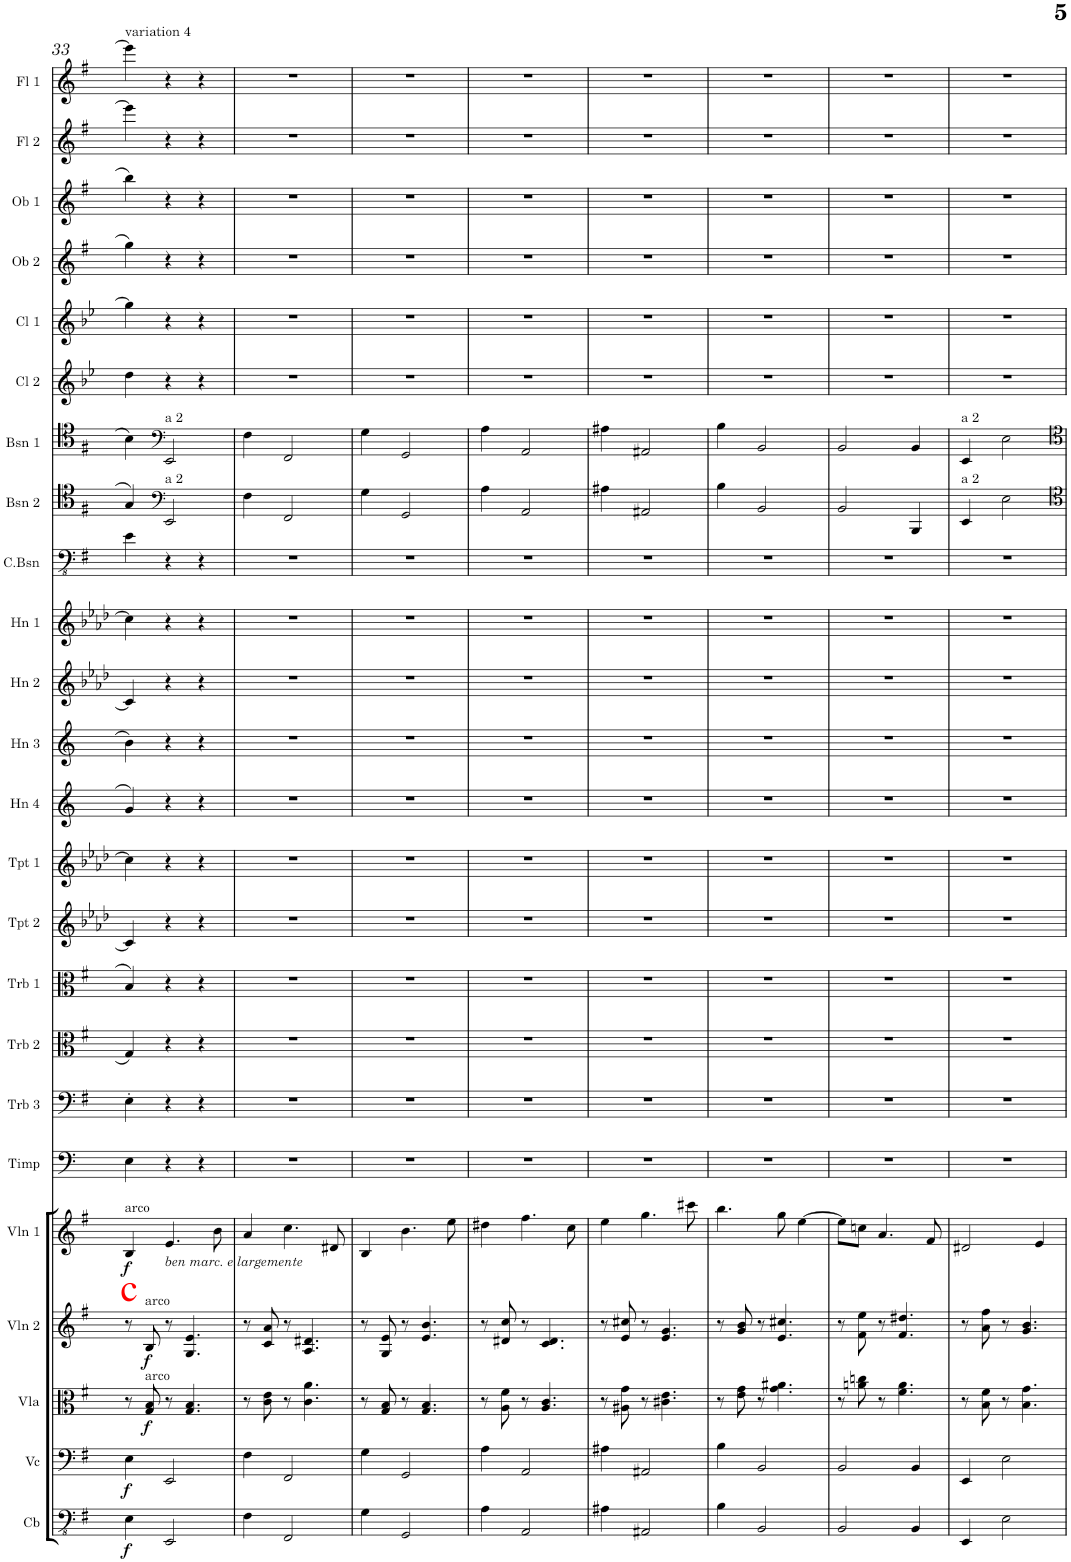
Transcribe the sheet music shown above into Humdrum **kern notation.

**kern	**dynam	**kern	**dynam	**kern	**dynam	**kern	**dynam	**kern	**text	**dynam	**kern	**kern	**kern	**kern	**kern	**kern	**kern	**kern	**kern	**kern	**kern	**kern	**kern	**kern	**kern	**kern	**kern	**kern	**kern
*part24	*part24	*part23	*part23	*part22	*part22	*part21	*part21	*part20	*part20	*part20	*part19	*part18	*part17	*part16	*part15	*part14	*part13	*part12	*part11	*part10	*part9	*part8	*part7	*part6	*part5	*part4	*part3	*part2	*part1
*staff24	*staff24	*staff23	*staff23	*staff22	*staff22	*staff21	*staff21	*staff20	*staff20	*staff20	*staff19	*staff18	*staff17	*staff16	*staff15	*staff14	*staff13	*staff12	*staff11	*staff10	*staff9	*staff8	*staff7	*staff6	*staff5	*staff4	*staff3	*staff2	*staff1
*I"Contrabass	*	*I"Violoncello	*	*I"Viola	*	*I"Violin 2	*	*I"Violin 1	*	*	*I"Timpani	*I"Trombone 3	*I"Trombone 2	*I"Trombone 1	*I"E Trumpet 2	*I"E Trumpet 1	*I"C Horn 4	*I"C Horn 3	*I"E Horn 2	*I"E Horn 1	*I"Contrabassoon	*I"Bassoon 2	*I"Bassoon 1	*I"A Clarinet 2	*I"A Clarinet 1	*I"Oboe 2	*I"Oboe 1	*I"Flute 2	*I"Flute 1
*I'Cb	*	*I'Vc	*	*I'Vla	*	*I'Vln 2	*	*I'Vln 1	*	*	*I'Timp	*I'Trb 3	*I'Trb 2	*I'Trb 1	*I'Tpt 2	*I'Tpt 1	*I'Hn 4	*I'Hn 3	*I'Hn 2	*I'Hn 1	*I'C.Bsn	*I'Bsn 2	*I'Bsn 1	*I'Cl 2	*I'Cl 1	*I'Ob 2	*I'Ob 1	*I'Fl 2	*I'Fl 1
!!LO:PB:g=z
*clefFv4	*	*clefF4	*	*clefC3	*	*clefG2	*	*clefG2	*	*	*clefF4	*clefF4	*clefC3	*clefC3	*clefG2	*clefG2	*clefG2	*clefG2	*clefG2	*clefG2	*clefFv4	*clefC4	*clefC4	*clefG2	*clefG2	*clefG2	*clefG2	*clefG2	*clefG2
*	*	*	*	*	*	*	*	*	*	*	*	*	*	*	*Trd-2c-4	*Trd-2c-4	*Trd7c12	*Trd7c12	*Trd5c8	*Trd5c8	*	*	*	*Trd2c3	*Trd2c3	*	*	*	*
*k[f#]	*	*k[f#]	*	*k[f#]	*	*k[f#]	*	*k[f#]	*	*	*k[]	*k[f#]	*k[f#]	*k[f#]	*k[b-e-a-d-]	*k[b-e-a-d-]	*k[]	*k[]	*k[b-e-a-d-]	*k[b-e-a-d-]	*k[f#]	*k[f#]	*k[f#]	*k[b-e-]	*k[b-e-]	*k[f#]	*k[f#]	*k[f#]	*k[f#]
*M3/4	*	*M3/4	*	*M3/4	*	*M3/4	*	*M3/4	*	*	*M3/4	*M3/4	*M3/4	*M3/4	*M3/4	*M3/4	*M3/4	*M3/4	*M3/4	*M3/4	*M3/4	*M3/4	*M3/4	*M3/4	*M3/4	*M3/4	*M3/4	*M3/4	*M3/4
=33	=33	=33	=33	=33	=33	=33	=33	=33	=33	=33	=33	=33	=33	=33	=33	=33	=33	=33	=33	=33	=33	=33	=33	=33	=33	=33	=33	=33	=33
!	!	!	!	!	!	!	!	!	!	!	!	!	!	!	!	!	!	!	!	!	!	!	!	!	!	!	!	!	!LO:TX:a:t=variation 4
!	!	!	!	!	!	!	!	!LO:TX:a:t=arco	!	!	!	!	!	!	!	!	!	!	!	!	!	!	!	!	!	!	!	!	!
!	!LO:DY:b	!	!LO:DY:b	!	!	!	!	!	!LO:LY:b:color=#FF0000	!LO:DY:b	!	!	!	!	!	!	!	!	!	!	!	!	!	!	!	!	!	!	!
4EE\	f	4E\	f	8r	.	8r	.	4B/	c	f	4E\	4E'\	4G/	4B/	4c/]	4cc\]	4g/	4b\	4c/]	4cc\]	4E\	4G/	4B\	4dd\	4gg\]	4gg\	4bb\	4eee\]	4eee\]
!	!	!	!	!	!	!LO:TX:a:t=arco	!	!	!	!	!	!	!	!	!	!	!	!	!	!	!	!	!	!	!	!	!	!	!
!	!	!	!	!LO:TX:a:t=arco	!	!	!	!	!	!	!	!	!	!	!	!	!	!	!	!	!	!	!	!	!	!	!	!	!
!	!	!	!	!	!LO:DY:b	!	!LO:DY:b	!	!	!	!	!	!	!	!	!	!	!	!	!	!	!	!	!	!	!	!	!	!
.	.	.	.	8G/ 8B/	f	8B/	f	.	.	.	.	.	.	.	.	.	.	.	.	.	.	.	.	.	.	.	.	.	.
*	*	*	*	*	*	*	*	*	*	*	*	*	*	*	*	*	*	*	*	*	*	*clefF4	*clefF4	*	*	*	*	*	*
!	!	!	!	!	!	!	!	!	!	!	!	!	!	!	!	!	!	!	!	!	!	!	!LO:TX:a:t=a 2	!	!	!	!	!	!
!	!	!	!	!	!	!	!	!	!	!	!	!	!	!	!	!	!	!	!	!	!	!LO:TX:a:t=a 2	!	!	!	!	!	!	!
!	!	!	!	!	!	!	!	!LO:TX:b:i:t=ben marc. e largemente	!	!	!	!	!	!	!	!	!	!	!	!	!	!	!	!	!	!	!	!	!
2EEE/	.	2EE/	.	8r	.	8r	.	4.e/	.	.	4r	4r	4r	4r	4r	4r	4r	4r	4r	4r	4r	2EE/	2EE/	4r	4r	4r	4r	4r	4r
.	.	.	.	4.G/ 4.B/	.	4.G/ 4.e/	.	.	.	.	.	.	.	.	.	.	.	.	.	.	.	.	.	.	.	.	.	.	.
.	.	.	.	.	.	.	.	.	.	.	4r	4r	4r	4r	4r	4r	4r	4r	4r	4r	4r	.	.	4r	4r	4r	4r	4r	4r
.	.	.	.	.	.	.	.	8b\	.	.	.	.	.	.	.	.	.	.	.	.	.	.	.	.	.	.	.	.	.
=34	=34	=34	=34	=34	=34	=34	=34	=34	=34	=34	=34	=34	=34	=34	=34	=34	=34	=34	=34	=34	=34	=34	=34	=34	=34	=34	=34	=34	=34
4FF#\	.	4F#\	.	8r	.	8r	.	4a/	.	.	2.r	2.r	2.r	2.r	2.r	2.r	2.r	2.r	2.r	2.r	2.r	4F#\	4F#\	2.r	2.r	2.r	2.r	2.r	2.r
.	.	.	.	8c\ 8e\	.	8c/ 8a/	.	.	.	.	.	.	.	.	.	.	.	.	.	.	.	.	.	.	.	.	.	.	.
2FFF#/	.	2FF#/	.	8r	.	8r	.	4.cc\	.	.	.	.	.	.	.	.	.	.	.	.	.	2FF#/	2FF#/	.	.	.	.	.	.
.	.	.	.	4.c\ 4.a\	.	4.A/ 4.d#X/	.	.	.	.	.	.	.	.	.	.	.	.	.	.	.	.	.	.	.	.	.	.	.
.	.	.	.	.	.	.	.	8d#X/	.	.	.	.	.	.	.	.	.	.	.	.	.	.	.	.	.	.	.	.	.
=35	=35	=35	=35	=35	=35	=35	=35	=35	=35	=35	=35	=35	=35	=35	=35	=35	=35	=35	=35	=35	=35	=35	=35	=35	=35	=35	=35	=35	=35
4GG\	.	4G\	.	8r	.	8r	.	4B/	.	.	2.r	2.r	2.r	2.r	2.r	2.r	2.r	2.r	2.r	2.r	2.r	4G\	4G\	2.r	2.r	2.r	2.r	2.r	2.r
.	.	.	.	8G/ 8B/	.	8G/ 8e/	.	.	.	.	.	.	.	.	.	.	.	.	.	.	.	.	.	.	.	.	.	.	.
2GGG/	.	2GG/	.	8r	.	8r	.	4.b\	.	.	.	.	.	.	.	.	.	.	.	.	.	2GG/	2GG/	.	.	.	.	.	.
.	.	.	.	4.G/ 4.B/	.	4.e/ 4.b/	.	.	.	.	.	.	.	.	.	.	.	.	.	.	.	.	.	.	.	.	.	.	.
.	.	.	.	.	.	.	.	8ee\	.	.	.	.	.	.	.	.	.	.	.	.	.	.	.	.	.	.	.	.	.
=36	=36	=36	=36	=36	=36	=36	=36	=36	=36	=36	=36	=36	=36	=36	=36	=36	=36	=36	=36	=36	=36	=36	=36	=36	=36	=36	=36	=36	=36
4AA\	.	4A\	.	8r	.	8r	.	4dd#X\	.	.	2.r	2.r	2.r	2.r	2.r	2.r	2.r	2.r	2.r	2.r	2.r	4A\	4A\	2.r	2.r	2.r	2.r	2.r	2.r
.	.	.	.	8A\ 8f#\	.	8d#X/ 8cc/	.	.	.	.	.	.	.	.	.	.	.	.	.	.	.	.	.	.	.	.	.	.	.
2AAA/	.	2AA/	.	8r	.	8r	.	4.ff#\	.	.	.	.	.	.	.	.	.	.	.	.	.	2AA/	2AA/	.	.	.	.	.	.
.	.	.	.	4.A/ 4.c/	.	4.c/ 4.d#/	.	.	.	.	.	.	.	.	.	.	.	.	.	.	.	.	.	.	.	.	.	.	.
.	.	.	.	.	.	.	.	8cc\	.	.	.	.	.	.	.	.	.	.	.	.	.	.	.	.	.	.	.	.	.
=37	=37	=37	=37	=37	=37	=37	=37	=37	=37	=37	=37	=37	=37	=37	=37	=37	=37	=37	=37	=37	=37	=37	=37	=37	=37	=37	=37	=37	=37
4AA#X\	.	4A#X\	.	8r	.	8r	.	4ee\	.	.	2.r	2.r	2.r	2.r	2.r	2.r	2.r	2.r	2.r	2.r	2.r	4A#X\	4A#X\	2.r	2.r	2.r	2.r	2.r	2.r
.	.	.	.	8A#X\ 8g\	.	8e/ 8cc#X/	.	.	.	.	.	.	.	.	.	.	.	.	.	.	.	.	.	.	.	.	.	.	.
2AAA#X/	.	2AA#X/	.	8r	.	8r	.	4.gg\	.	.	.	.	.	.	.	.	.	.	.	.	.	2AA#X/	2AA#X/	.	.	.	.	.	.
.	.	.	.	4.c#X\ 4.e\	.	4.e/ 4.g/	.	.	.	.	.	.	.	.	.	.	.	.	.	.	.	.	.	.	.	.	.	.	.
.	.	.	.	.	.	.	.	8ccc#X\	.	.	.	.	.	.	.	.	.	.	.	.	.	.	.	.	.	.	.	.	.
=38	=38	=38	=38	=38	=38	=38	=38	=38	=38	=38	=38	=38	=38	=38	=38	=38	=38	=38	=38	=38	=38	=38	=38	=38	=38	=38	=38	=38	=38
4BB\	.	4B\	.	8r	.	8r	.	4.bb\	.	.	2.r	2.r	2.r	2.r	2.r	2.r	2.r	2.r	2.r	2.r	2.r	4B\	4B\	2.r	2.r	2.r	2.r	2.r	2.r
.	.	.	.	8e\ 8g\	.	8g/ 8b/	.	.	.	.	.	.	.	.	.	.	.	.	.	.	.	.	.	.	.	.	.	.	.
2BBB/	.	2BB/	.	8r	.	8r	.	.	.	.	.	.	.	.	.	.	.	.	.	.	.	2BB/	2BB/	.	.	.	.	.	.
.	.	.	.	4.g\ 4.a#X\	.	4.e/ 4.cc#X/	.	8gg\	.	.	.	.	.	.	.	.	.	.	.	.	.	.	.	.	.	.	.	.	.
.	.	.	.	.	.	.	.	[4ee\	.	.	.	.	.	.	.	.	.	.	.	.	.	.	.	.	.	.	.	.	.
=39	=39	=39	=39	=39	=39	=39	=39	=39	=39	=39	=39	=39	=39	=39	=39	=39	=39	=39	=39	=39	=39	=39	=39	=39	=39	=39	=39	=39	=39
2BBB/	.	2BB/	.	8r	.	8r	.	8ee\L]	.	.	2.r	2.r	2.r	2.r	2.r	2.r	2.r	2.r	2.r	2.r	2.r	2BB/	2BB/	2.r	2.r	2.r	2.r	2.r	2.r
.	.	.	.	8an\ 8ccn\	.	8f#\ 8ee\	.	8ccn\J	.	.	.	.	.	.	.	.	.	.	.	.	.	.	.	.	.	.	.	.	.
.	.	.	.	8r	.	8r	.	4.a/	.	.	.	.	.	.	.	.	.	.	.	.	.	.	.	.	.	.	.	.	.
.	.	.	.	4.f#\ 4.a\	.	4.f#/ 4.dd#X/	.	.	.	.	.	.	.	.	.	.	.	.	.	.	.	.	.	.	.	.	.	.	.
4BBB/	.	4BB/	.	.	.	.	.	.	.	.	.	.	.	.	.	.	.	.	.	.	.	4BBB/	4BB/	.	.	.	.	.	.
.	.	.	.	.	.	.	.	8f#/	.	.	.	.	.	.	.	.	.	.	.	.	.	.	.	.	.	.	.	.	.
=40	=40	=40	=40	=40	=40	=40	=40	=40	=40	=40	=40	=40	=40	=40	=40	=40	=40	=40	=40	=40	=40	=40	=40	=40	=40	=40	=40	=40	=40
!	!	!	!	!	!	!	!	!	!	!	!	!	!	!	!	!	!	!	!	!	!	!	!LO:TX:a:t=a 2	!	!	!	!	!	!
!	!	!	!	!	!	!	!	!	!	!	!	!	!	!	!	!	!	!	!	!	!	!LO:TX:a:t=a 2	!	!	!	!	!	!	!
4EEE/	.	4EE/	.	8r	.	8r	.	2d#X/	.	.	2.r	2.r	2.r	2.r	2.r	2.r	2.r	2.r	2.r	2.r	2.r	4EE/	4EE/	2.r	2.r	2.r	2.r	2.r	2.r
.	.	.	.	8B\ 8f#\	.	8a\ 8ff#\	.	.	.	.	.	.	.	.	.	.	.	.	.	.	.	.	.	.	.	.	.	.	.
2EE\	.	2E\	.	8r	.	8r	.	.	.	.	.	.	.	.	.	.	.	.	.	.	.	2E\	2E\	.	.	.	.	.	.
.	.	.	.	4.B\ 4.g\	.	4.g/ 4.b/	.	.	.	.	.	.	.	.	.	.	.	.	.	.	.	.	.	.	.	.	.	.	.
.	.	.	.	.	.	.	.	4e/	.	.	.	.	.	.	.	.	.	.	.	.	.	.	.	.	.	.	.	.	.
=	=	=	=	=	=	=	=	=	=	=	=	=	=	=	=	=	=	=	=	=	=	=	=	=	=	=	=	=	=
*-	*-	*-	*-	*-	*-	*-	*-	*-	*-	*-	*-	*-	*-	*-	*-	*-	*-	*-	*-	*-	*-	*-	*-	*-	*-	*-	*-	*-	*-
